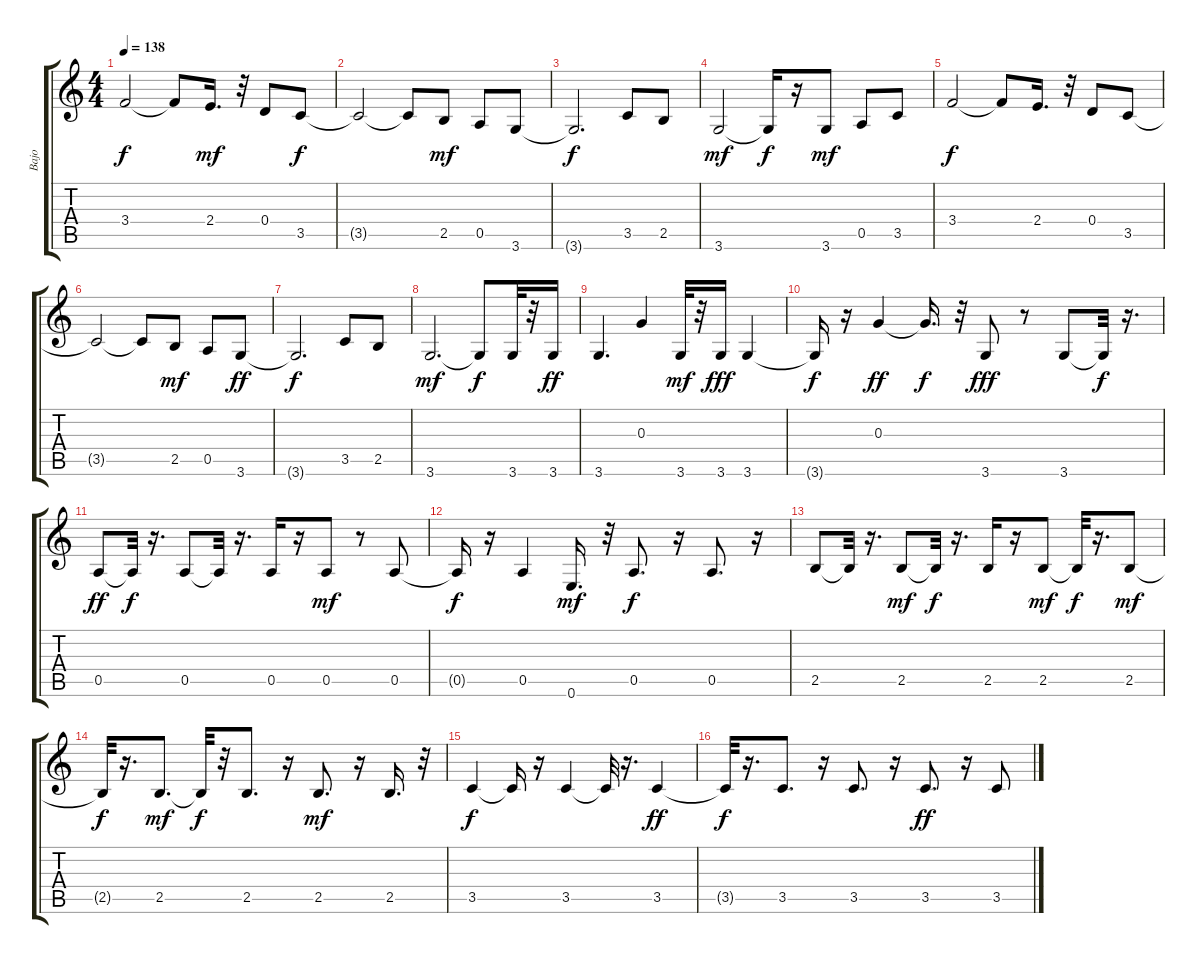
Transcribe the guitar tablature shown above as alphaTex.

\track ("Bajo" "Bajo") {instrument electricbasspick}
\staff {score tabs}
\tuning (E4 B3 G3 D3 A2 E2) {hide}
\ts (4 4)
\tempo 138
\clef g2
\ks c
3.4.2{dy f} 3.4{t}.8 2.4.16{d dy mf} r.32 0.4.8 3.5.8{dy f} |
3.5{t}.2 3.5{t}.8 2.5.8{dy mf} 0.5.8 3.6.8 |
3.6{t}.2{d dy f} 3.5.8 2.5.8 |
3.6.2{dy mf} 3.6{t}.16{dy f} r.16 3.6.8{dy mf} 0.5.8 3.5.8 |
3.4.2{dy f} 3.4{t}.8 2.4.16{d} r.32 0.4.8 3.5.8 |
3.5{t}.2 3.5{t}.8 2.5.8{dy mf} 0.5.8 3.6.8{dy ff} |
3.6{t}.2{d dy f} 3.5.8 2.5.8 |
3.6.2{d dy mf} 3.6{t}.8{dy f} 3.6.32 r.32 3.6.16{dy ff} |
3.6.4{d} 0.3.4 3.6.32{dy mf} r.32 3.6.16{dy fff} 3.6.4 |
3.6{t}.16{dy f} r.16 0.3.4{dy ff} 0.3{t}.16{d dy f} r.32 3.6.8{dy fff} r.8 3.6.8 3.6{t}.32{dy f} r.16{d} |
0.5.8{dy ff} 0.5{t}.32{dy f} r.16{d} 0.5.8 0.5{t}.32 r.16{d} 0.5.16 r.16 0.5.8{dy mf} r.8 0.5.8 |
0.5{t}.16{dy f} r.16 0.5.4 0.6.16{d dy mf} r.32 0.5.8{d dy f} r.16 0.5.8{d} r.16 |
2.5.8 2.5{t}.32 r.16{d} 2.5.8{dy mf} 2.5{t}.32{dy f} r.16{d} 2.5.16 r.16 2.5.8{dy mf} 2.5{t}.32{dy f} r.16{d} 2.5.8{dy mf} |
2.5{t}.32{dy f} r.16{d} 2.5.8{d dy mf} 2.5{t}.32{dy f} r.32 2.5.8{d} r.16 2.5.8{d dy mf} r.16 2.5.16{d} r.32 |
3.5.4{dy f} 3.5{t}.16 r.16 3.5.4 3.5{t}.32 r.16{d} 3.5.4{dy ff} |
3.5{t}.32{dy f} r.16{d} 3.5.8{d} r.16 3.5.8{d} r.16 3.5.8{d dy ff} r.16 3.5.8
